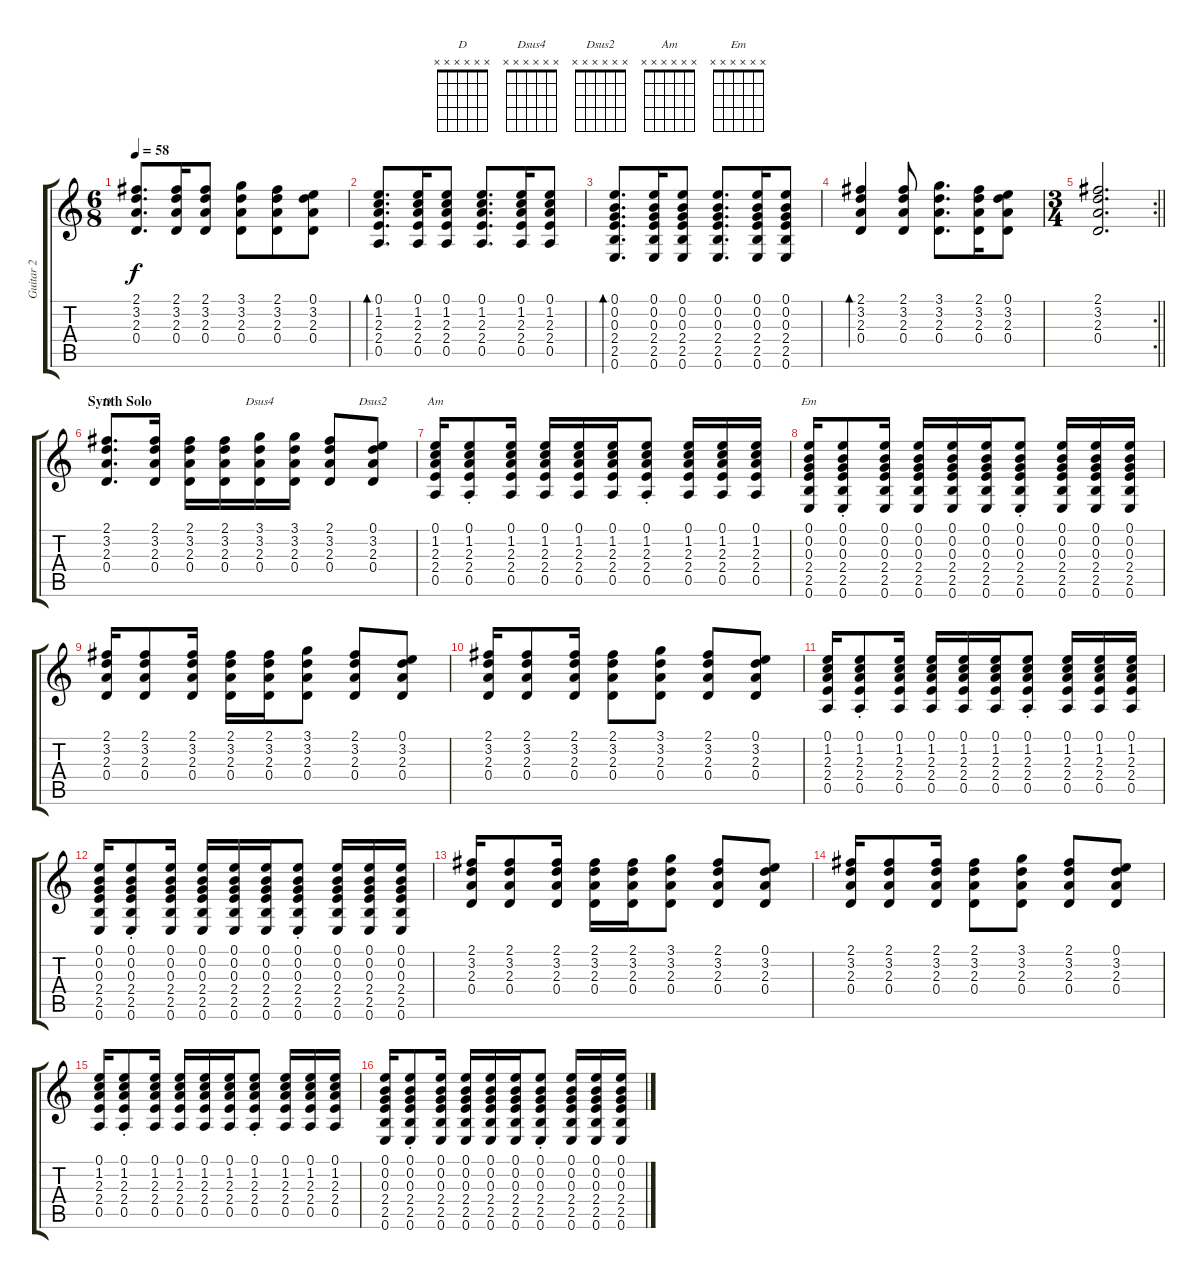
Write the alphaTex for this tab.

\track ("Guitar 2" "Guitar 2") {instrument acousticguitarsteel}
\staff {score tabs}
\tuning (E4 B3 G3 D3 A2 E2) {hide}
\chord ("D" x x x x x x)
\chord ("Dsus4" x x x x x x)
\chord ("Dsus2" x x x x x x)
\chord ("Am" x x x x x x)
\chord ("Em" x x x x x x)
\ts (6 8)
\tempo 58
\clef g2
\ks c
(2.1 3.2 2.3 0.4).8{d dy f} (2.1 3.2 2.3 0.4).16 (2.1 3.2 2.3 0.4).8 (3.1 3.2 2.3 0.4).8 (2.1 3.2 2.3 0.4).8 (0.1 3.2 2.3 0.4).8 |
(0.1 1.2 2.3 2.4 0.5).8{d bd 120} (0.1 1.2 2.3 2.4 0.5).16 (0.1 1.2 2.3 2.4 0.5).8 (0.1 1.2 2.3 2.4 0.5).8{d} (0.1 1.2 2.3 2.4 0.5).16 (0.1 1.2 2.3 2.4 0.5).8 |
(0.1 0.2 0.3 2.4 2.5 0.6).8{d bd 120} (0.1 0.2 0.3 2.4 2.5 0.6).16 (0.1 0.2 0.3 2.4 2.5 0.6).8 (0.1 0.2 0.3 2.4 2.5 0.6).8{d} (0.1 0.2 0.3 2.4 2.5 0.6).16 (0.1 0.2 0.3 2.4 2.5 0.6).8 |
(2.1 3.2 2.3 0.4).4{bd 120} (2.1 3.2 2.3 0.4).8 (3.1 3.2 2.3 0.4).8{d} (2.1 3.2 2.3 0.4).16 (0.1 3.2 2.3 0.4).8 |
\rc 2
\ts (3 4)
\barLineRight lightlight
(2.1 3.2 2.3 0.4).2{d} |
\section ("" "Synth Solo")
(2.1 3.2 2.3 0.4).8{d ch "D"} (2.1 3.2 2.3 0.4).16 (2.1 3.2 2.3 0.4).16 (2.1 3.2 2.3 0.4).16 (3.1 3.2 2.3 0.4).16{ch "Dsus4"} (3.1 3.2 2.3 0.4).16 (2.1 3.2 2.3 0.4).8 (0.1 3.2 2.3 0.4).8{ch "Dsus2"} |
(0.1 1.2 2.3 2.4 0.5).16{ch "Am"} (0.1{st} 1.2{st} 2.3{st} 2.4{st} 0.5{st}).8 (0.1 1.2 2.3 2.4 0.5).16 (0.1 1.2 2.3 2.4 0.5).16 (0.1 1.2 2.3 2.4 0.5).16 (0.1 1.2 2.3 2.4 0.5).16 (0.1{st} 1.2{st} 2.3{st} 2.4{st} 0.5{st}).8 (0.1 1.2 2.3 2.4 0.5).16 (0.1 1.2 2.3 2.4 0.5).16 (0.1 1.2 2.3 2.4 0.5).16 |
(0.1 0.2 0.3 2.4 2.5 0.6).16{ch "Em"} (0.1{st} 0.2{st} 0.3{st} 2.4{st} 2.5{st} 0.6{st}).8 (0.1 0.2 0.3 2.4 2.5 0.6).16 (0.1 0.2 0.3 2.4 2.5 0.6).16 (0.1 0.2 0.3 2.4 2.5 0.6).16 (0.1 0.2 0.3 2.4 2.5 0.6).16 (0.1{st} 0.2{st} 0.3{st} 2.4{st} 2.5{st} 0.6{st}).8 (0.1 0.2 0.3 2.4 2.5 0.6).16 (0.1 0.2 0.3 2.4 2.5 0.6).16 (0.1 0.2 0.3 2.4 2.5 0.6).16 |
(2.1 3.2 2.3 0.4).16 (2.1 3.2 2.3 0.4).8 (2.1 3.2 2.3 0.4).16 (2.1 3.2 2.3 0.4).16 (2.1 3.2 2.3 0.4).16 (3.1 3.2 2.3 0.4).8 (2.1 3.2 2.3 0.4).8 (0.1 3.2 2.3 0.4).8 |
(2.1 3.2 2.3 0.4).16 (2.1 3.2 2.3 0.4).8 (2.1 3.2 2.3 0.4).16 (2.1 3.2 2.3 0.4).8 (3.1 3.2 2.3 0.4).8 (2.1 3.2 2.3 0.4).8 (0.1 3.2 2.3 0.4).8 |
(0.1 1.2 2.3 2.4 0.5).16 (0.1{st} 1.2{st} 2.3{st} 2.4{st} 0.5{st}).8 (0.1 1.2 2.3 2.4 0.5).16 (0.1 1.2 2.3 2.4 0.5).16 (0.1 1.2 2.3 2.4 0.5).16 (0.1 1.2 2.3 2.4 0.5).16 (0.1{st} 1.2{st} 2.3{st} 2.4{st} 0.5{st}).8 (0.1 1.2 2.3 2.4 0.5).16 (0.1 1.2 2.3 2.4 0.5).16 (0.1 1.2 2.3 2.4 0.5).16 |
(0.1 0.2 0.3 2.4 2.5 0.6).16 (0.1{st} 0.2{st} 0.3{st} 2.4{st} 2.5{st} 0.6{st}).8 (0.1 0.2 0.3 2.4 2.5 0.6).16 (0.1 0.2 0.3 2.4 2.5 0.6).16 (0.1 0.2 0.3 2.4 2.5 0.6).16 (0.1 0.2 0.3 2.4 2.5 0.6).16 (0.1{st} 0.2{st} 0.3{st} 2.4{st} 2.5{st} 0.6{st}).8 (0.1 0.2 0.3 2.4 2.5 0.6).16 (0.1 0.2 0.3 2.4 2.5 0.6).16 (0.1 0.2 0.3 2.4 2.5 0.6).16 |
(2.1 3.2 2.3 0.4).16 (2.1 3.2 2.3 0.4).8 (2.1 3.2 2.3 0.4).16 (2.1 3.2 2.3 0.4).16 (2.1 3.2 2.3 0.4).16 (3.1 3.2 2.3 0.4).8 (2.1 3.2 2.3 0.4).8 (0.1 3.2 2.3 0.4).8 |
(2.1 3.2 2.3 0.4).16 (2.1 3.2 2.3 0.4).8 (2.1 3.2 2.3 0.4).16 (2.1 3.2 2.3 0.4).8 (3.1 3.2 2.3 0.4).8 (2.1 3.2 2.3 0.4).8 (0.1 3.2 2.3 0.4).8 |
(0.1 1.2 2.3 2.4 0.5).16 (0.1{st} 1.2{st} 2.3{st} 2.4{st} 0.5{st}).8 (0.1 1.2 2.3 2.4 0.5).16 (0.1 1.2 2.3 2.4 0.5).16 (0.1 1.2 2.3 2.4 0.5).16 (0.1 1.2 2.3 2.4 0.5).16 (0.1{st} 1.2{st} 2.3{st} 2.4{st} 0.5{st}).8 (0.1 1.2 2.3 2.4 0.5).16 (0.1 1.2 2.3 2.4 0.5).16 (0.1 1.2 2.3 2.4 0.5).16 |
(0.1 0.2 0.3 2.4 2.5 0.6).16 (0.1{st} 0.2{st} 0.3{st} 2.4{st} 2.5{st} 0.6{st}).8 (0.1 0.2 0.3 2.4 2.5 0.6).16 (0.1 0.2 0.3 2.4 2.5 0.6).16 (0.1 0.2 0.3 2.4 2.5 0.6).16 (0.1 0.2 0.3 2.4 2.5 0.6).16 (0.1{st} 0.2{st} 0.3{st} 2.4{st} 2.5{st} 0.6{st}).8 (0.1 0.2 0.3 2.4 2.5 0.6).16 (0.1 0.2 0.3 2.4 2.5 0.6).16 (0.1 0.2 0.3 2.4 2.5 0.6).16
